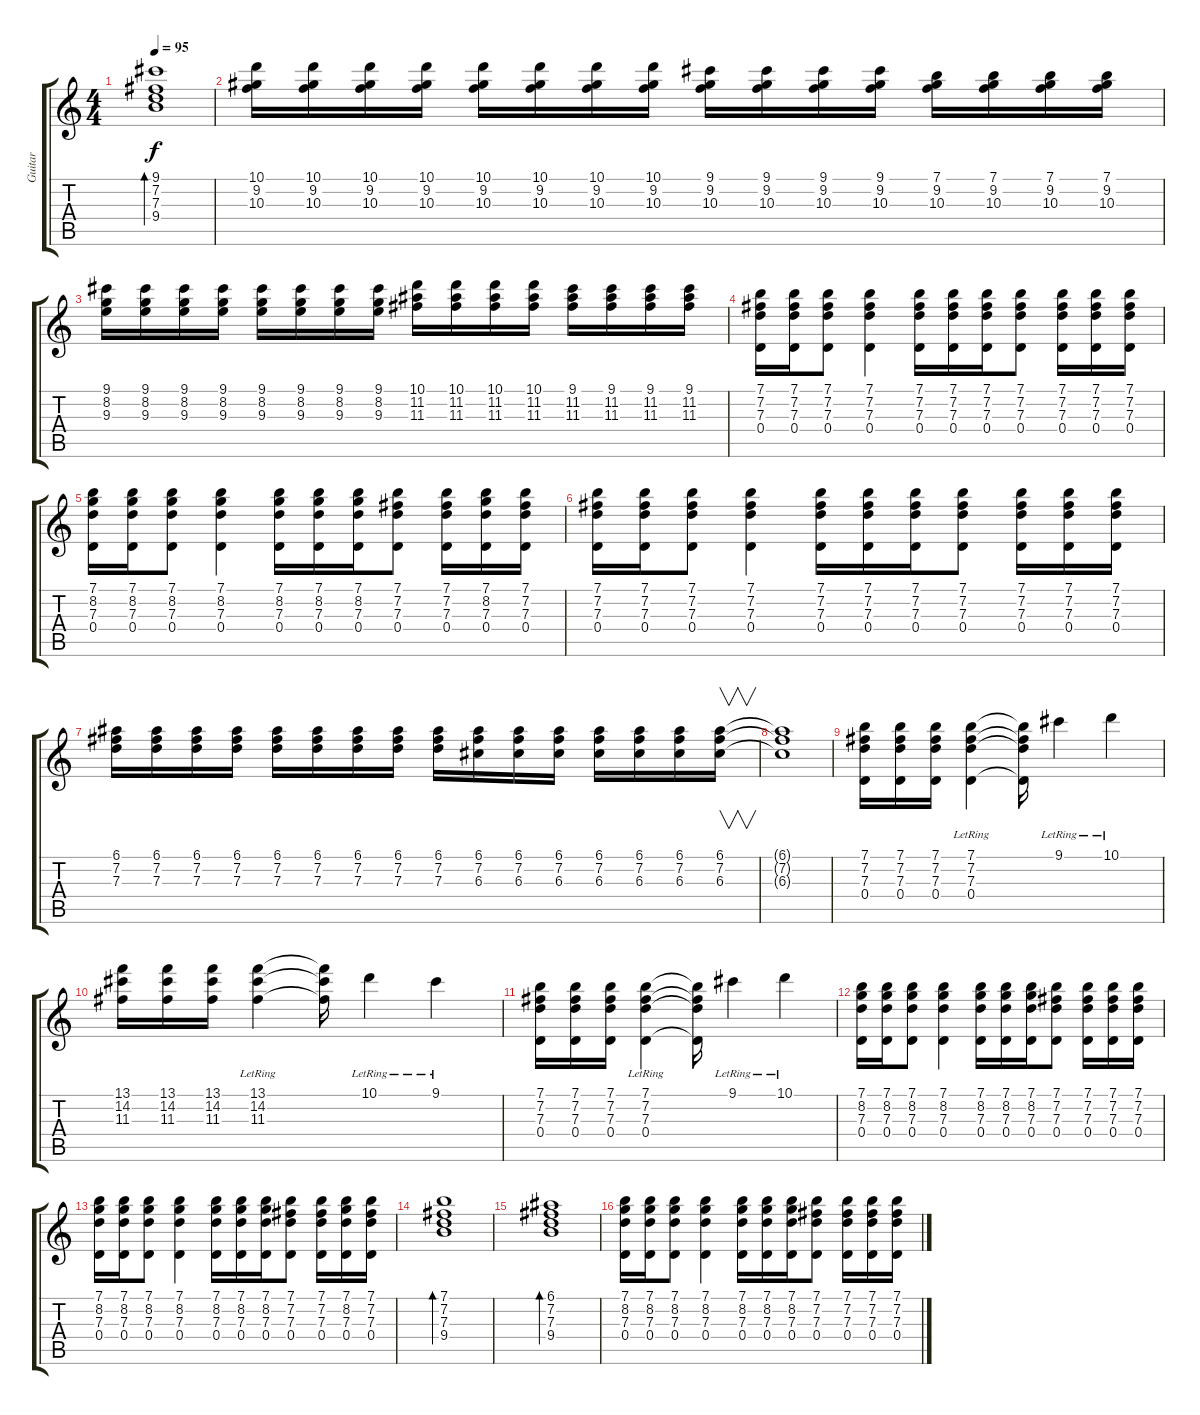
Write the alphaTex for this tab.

\track ("Guitar" "Guitar") {instrument electricguitarjazz}
\staff {score tabs}
\tuning (E4 B3 G3 D3 A2 E2) {hide}
\ts (4 4)
\tempo 95
\clef g2
\ks c
(9.1 7.2 7.3 9.4).1{bd 240 dy f} |
(10.1 9.2 10.3).16 (10.1 9.2 10.3).16 (10.1 9.2 10.3).16 (10.1 9.2 10.3).16 (10.1 9.2 10.3).16 (10.1 9.2 10.3).16 (10.1 9.2 10.3).16 (10.1 9.2 10.3).16 (9.1 9.2 10.3).16 (9.1 9.2 10.3).16 (9.1 9.2 10.3).16 (9.1 9.2 10.3).16 (7.1 9.2 10.3).16 (7.1 9.2 10.3).16 (7.1 9.2 10.3).16 (7.1 9.2 10.3).16 |
(9.1 8.2 9.3).16 (9.1 8.2 9.3).16 (9.1 8.2 9.3).16 (9.1 8.2 9.3).16 (9.1 8.2 9.3).16 (9.1 8.2 9.3).16 (9.1 8.2 9.3).16 (9.1 8.2 9.3).16 (10.1 11.2 11.3).16 (10.1 11.2 11.3).16 (10.1 11.2 11.3).16 (10.1 11.2 11.3).16 (9.1 11.2 11.3).16 (9.1 11.2 11.3).16 (9.1 11.2 11.3).16 (9.1 11.2 11.3).16 |
(7.1 7.2 7.3 0.4).16 (7.1 7.2 7.3 0.4).16 (7.1 7.2 7.3 0.4).8 (7.1 7.2 7.3 0.4).4 (7.1 7.2 7.3 0.4).16 (7.1 7.2 7.3 0.4).16 (7.1 7.2 7.3 0.4).16 (7.1 7.2 7.3 0.4).8 (7.1 7.2 7.3 0.4).16 (7.1 7.2 7.3 0.4).16 (7.1 7.2 7.3 0.4).16 |
(7.1 8.2 7.3 0.4).16 (7.1 8.2 7.3 0.4).16 (7.1 8.2 7.3 0.4).8 (7.1 8.2 7.3 0.4).4 (7.1 8.2 7.3 0.4).16 (7.1 8.2 7.3 0.4).16 (7.1 8.2 7.3 0.4).16 (7.1 7.2 7.3 0.4).8 (7.1 7.2 7.3 0.4).16 (7.1 8.2 7.3 0.4).16 (7.1 7.2 7.3 0.4).16 |
(7.1 7.2 7.3 0.4).16 (7.1 7.2 7.3 0.4).16 (7.1 7.2 7.3 0.4).8 (7.1 7.2 7.3 0.4).4 (7.1 7.2 7.3 0.4).16 (7.1 7.2 7.3 0.4).16 (7.1 7.2 7.3 0.4).16 (7.1 7.2 7.3 0.4).8 (7.1 7.2 7.3 0.4).16 (7.1 7.2 7.3 0.4).16 (7.1 7.2 7.3 0.4).16 |
(6.1 7.2 7.3).16 (6.1 7.2 7.3).16 (6.1 7.2 7.3).16 (6.1 7.2 7.3).16 (6.1 7.2 7.3).16 (6.1 7.2 7.3).16 (6.1 7.2 7.3).16 (6.1 7.2 7.3).16 (6.1 7.2 7.3).16 (6.1 7.2 6.3).16 (6.1 7.2 6.3).16 (6.1 7.2 6.3).16 (6.1 7.2 6.3).16 (6.1 7.2 6.3).16 (6.1 7.2 6.3).16 (6.1 7.2 6.3).16{v} |
(6.1{t} 7.2{t} 6.3{t}).1 |
(7.1 7.2 7.3 0.4).16 (7.1 7.2 7.3 0.4).16 (7.1 7.2 7.3 0.4).16 (7.1{lr} 7.2{lr} 7.3{lr} 0.4{lr}).4 (7.1{t} 7.2{t} 7.3{t} 0.4{t}).16 9.1{lr}.4 10.1{lr}.4 |
(13.1 14.2 11.3).16 (13.1 14.2 11.3).16 (13.1 14.2 11.3).16 (13.1{lr} 14.2{lr} 11.3{lr}).4 (13.1{t} 14.2{t} 11.3{t}).16 10.1{lr}.4 9.1{lr}.4 |
(7.1 7.2 7.3 0.4).16 (7.1 7.2 7.3 0.4).16 (7.1 7.2 7.3 0.4).16 (7.1{lr} 7.2{lr} 7.3{lr} 0.4{lr}).4 (7.1{t} 7.2{t} 7.3{t} 0.4{t}).16 9.1{lr}.4 10.1{lr}.4 |
(7.1 8.2 7.3 0.4).16 (7.1 8.2 7.3 0.4).16 (7.1 8.2 7.3 0.4).8 (7.1 8.2 7.3 0.4).4 (7.1 8.2 7.3 0.4).16 (7.1 8.2 7.3 0.4).16 (7.1 8.2 7.3 0.4).16 (7.1 7.2 7.3 0.4).8 (7.1 7.2 7.3 0.4).16 (7.1 7.2 7.3 0.4).16 (7.1 7.2 7.3 0.4).16 |
(7.1 8.2 7.3 0.4).16 (7.1 8.2 7.3 0.4).16 (7.1 8.2 7.3 0.4).8 (7.1 8.2 7.3 0.4).4 (7.1 8.2 7.3 0.4).16 (7.1 8.2 7.3 0.4).16 (7.1 8.2 7.3 0.4).16 (7.1 7.2 7.3 0.4).8 (7.1 7.2 7.3 0.4).16 (7.1 8.2 7.3 0.4).16 (7.1 7.2 7.3 0.4).16 |
(7.1 7.2 7.3 9.4).1{bd 240} |
(6.1 7.2 7.3 9.4).1{bd 240} |
(7.1 8.2 7.3 0.4).16 (7.1 8.2 7.3 0.4).16 (7.1 8.2 7.3 0.4).8 (7.1 8.2 7.3 0.4).4 (7.1 8.2 7.3 0.4).16 (7.1 8.2 7.3 0.4).16 (7.1 8.2 7.3 0.4).16 (7.1 7.2 7.3 0.4).8 (7.1 7.2 7.3 0.4).16 (7.1 7.2 7.3 0.4).16 (7.1 7.2 7.3 0.4).16
